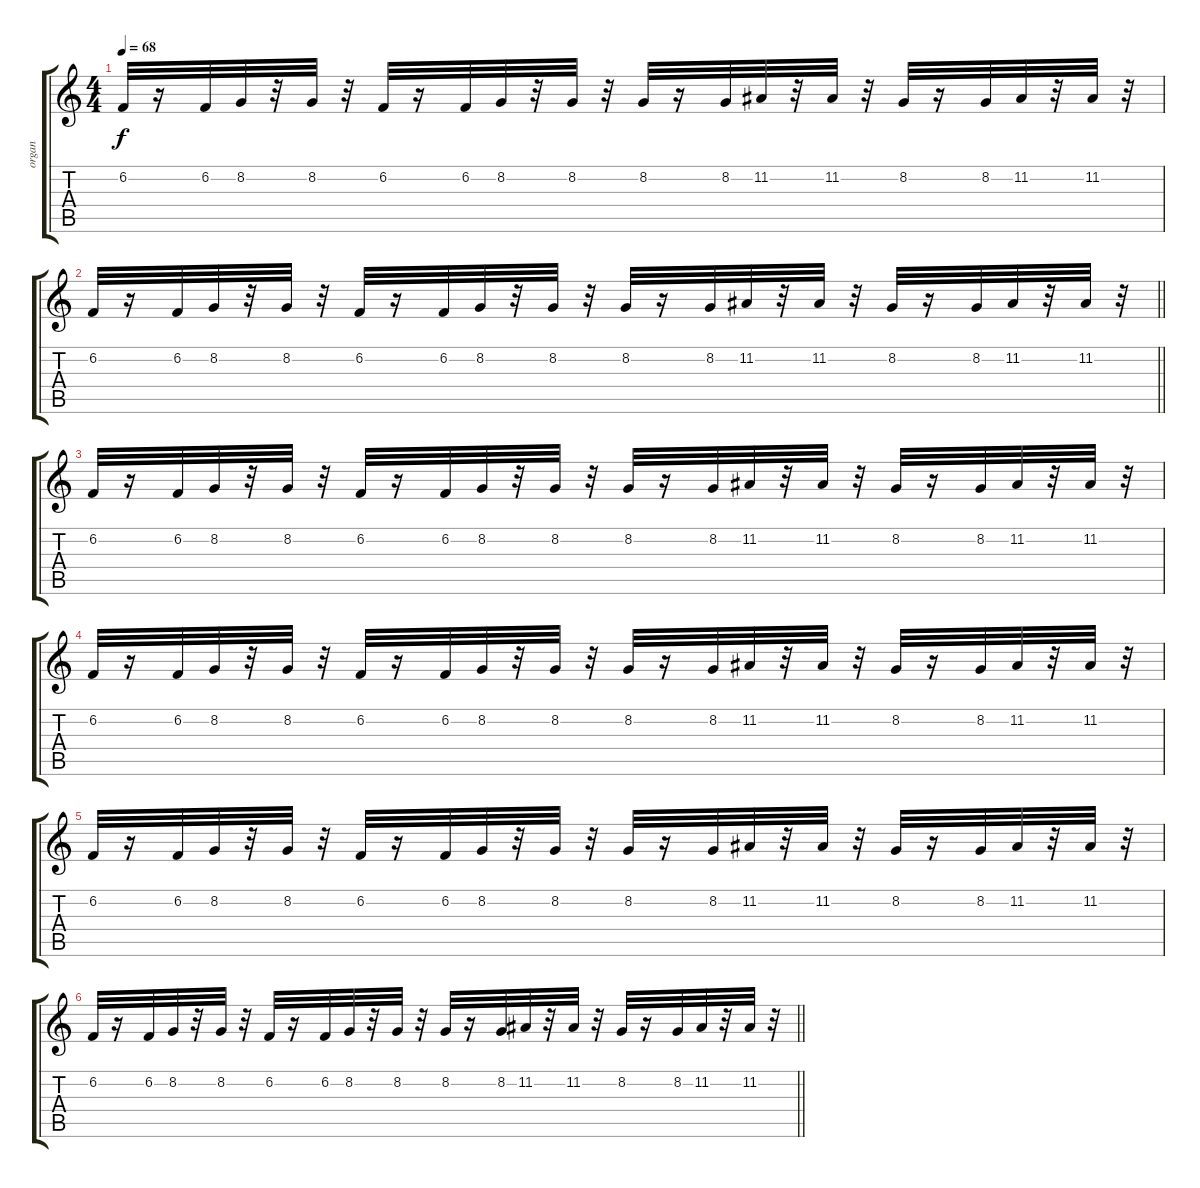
\track ("organ" "organ") {instrument percussiveorgan}
\staff {score tabs}
\tuning (E4 B3 G3 D3 A2 E2) {hide}
\ts (4 4)
\tempo 68
\clef g2
\ks c
6.2.32{dy f} r.16 6.2.32 8.2.32 r.32 8.2.32 r.32 6.2.32 r.16 6.2.32 8.2.32 r.32 8.2.32 r.32 8.2.32 r.16 8.2.32 11.2.32 r.32 11.2.32 r.32 8.2.32 r.16 8.2.32 11.2.32 r.32 11.2.32 r.32 |
\barLineRight lightlight
6.2.32 r.16 6.2.32 8.2.32 r.32 8.2.32 r.32 6.2.32 r.16 6.2.32 8.2.32 r.32 8.2.32 r.32 8.2.32 r.16 8.2.32 11.2.32 r.32 11.2.32 r.32 8.2.32 r.16 8.2.32 11.2.32 r.32 11.2.32 r.32 |
6.2.32 r.16 6.2.32 8.2.32 r.32 8.2.32 r.32 6.2.32 r.16 6.2.32 8.2.32 r.32 8.2.32 r.32 8.2.32 r.16 8.2.32 11.2.32 r.32 11.2.32 r.32 8.2.32 r.16 8.2.32 11.2.32 r.32 11.2.32 r.32 |
6.2.32 r.16 6.2.32 8.2.32 r.32 8.2.32 r.32 6.2.32 r.16 6.2.32 8.2.32 r.32 8.2.32 r.32 8.2.32 r.16 8.2.32 11.2.32 r.32 11.2.32 r.32 8.2.32 r.16 8.2.32 11.2.32 r.32 11.2.32 r.32 |
6.2.32 r.16 6.2.32 8.2.32 r.32 8.2.32 r.32 6.2.32 r.16 6.2.32 8.2.32 r.32 8.2.32 r.32 8.2.32 r.16 8.2.32 11.2.32 r.32 11.2.32 r.32 8.2.32 r.16 8.2.32 11.2.32 r.32 11.2.32 r.32 |
\barLineRight lightlight
6.2.32 r.16 6.2.32 8.2.32 r.32 8.2.32 r.32 6.2.32 r.16 6.2.32 8.2.32 r.32 8.2.32 r.32 8.2.32 r.16 8.2.32 11.2.32 r.32 11.2.32 r.32 8.2.32 r.16 8.2.32 11.2.32 r.32 11.2.32 r.32
